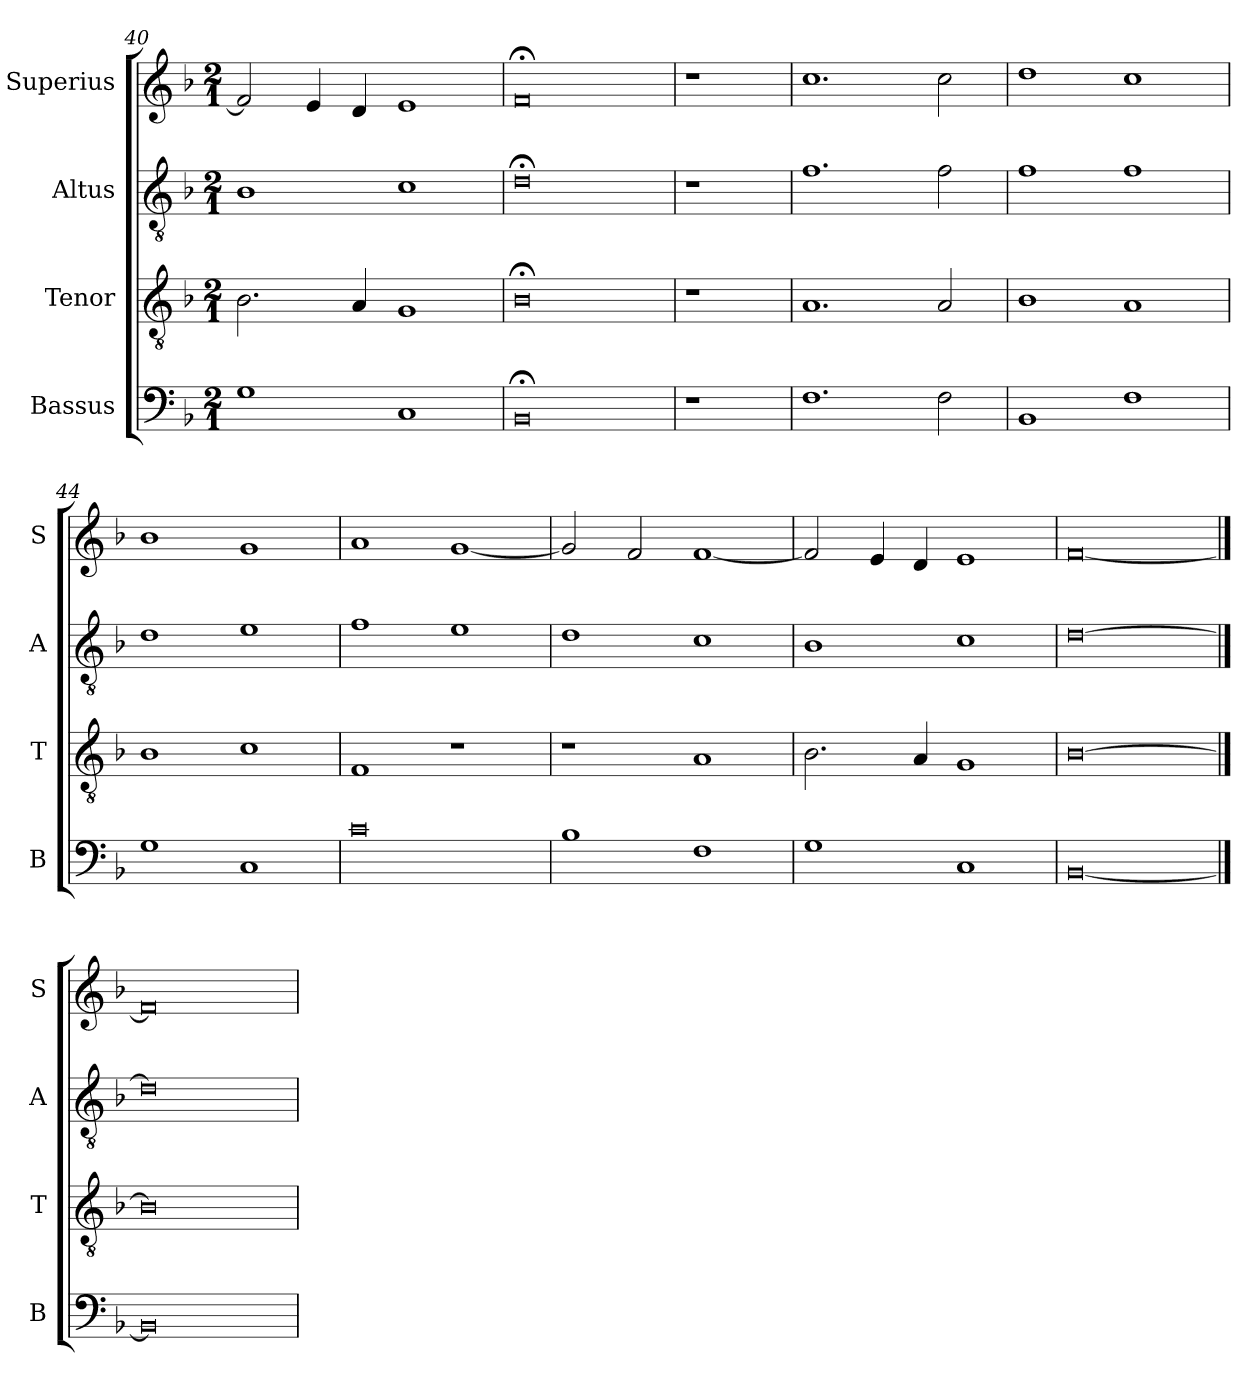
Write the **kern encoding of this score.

**kern	**kern	**kern	**kern
*part4	*part3	*part2	*part1
*staff4	*staff3	*staff2	*staff1
*I"Bassus	*I"Tenor	*I"Altus	*I"Superius
*I'B	*I'T	*I'A	*I'S
*clefF4	*clefGv2	*clefGv2	*clefG2
*k[b-]	*k[b-]	*k[b-]	*k[b-]
*F:	*F:	*F:	*F:
*M2/1	*M2/1	*M2/1	*M2/1
=40	=40	=40	=40
1G	2.B-	1B-	2f]
.	.	.	4e
.	4A	.	4d
1C	1G	1c	1e
=41	=41	=41	=41
0BB-;<	0B-;<	0d;<	0f;<
=	=	=	=
1r	1r	1r	1r
=42	=42	=42	=42
1.F	1.A	1.f	1.cc
2F	2A	2f	2cc
=43	=43	=43	=43
1BB-	1B-	1f	1dd
1F	1A	1f	1cc
=44	=44	=44	=44
1G	1B-	1d	1b-
1C	1c	1e	1g
=45	=45	=45	=45
0c	1F	1f	1a
.	1r	1e	[1g
=46	=46	=46	=46
1B-	1r	1d	2g]
.	.	.	2f
1F	1A	1c	[1f
=47	=47	=47	=47
1G	2.B-	1B-	2f]
.	.	.	4e
.	4A	.	4d
1C	1G	1c	1e
=48	=48	=48	=48
[0BB-	[0B-	[0d	[0f
==49	==49	==49	==49
0BB-]	0B-]	0d]	0f]
=	=	=	=
*-	*-	*-	*-
